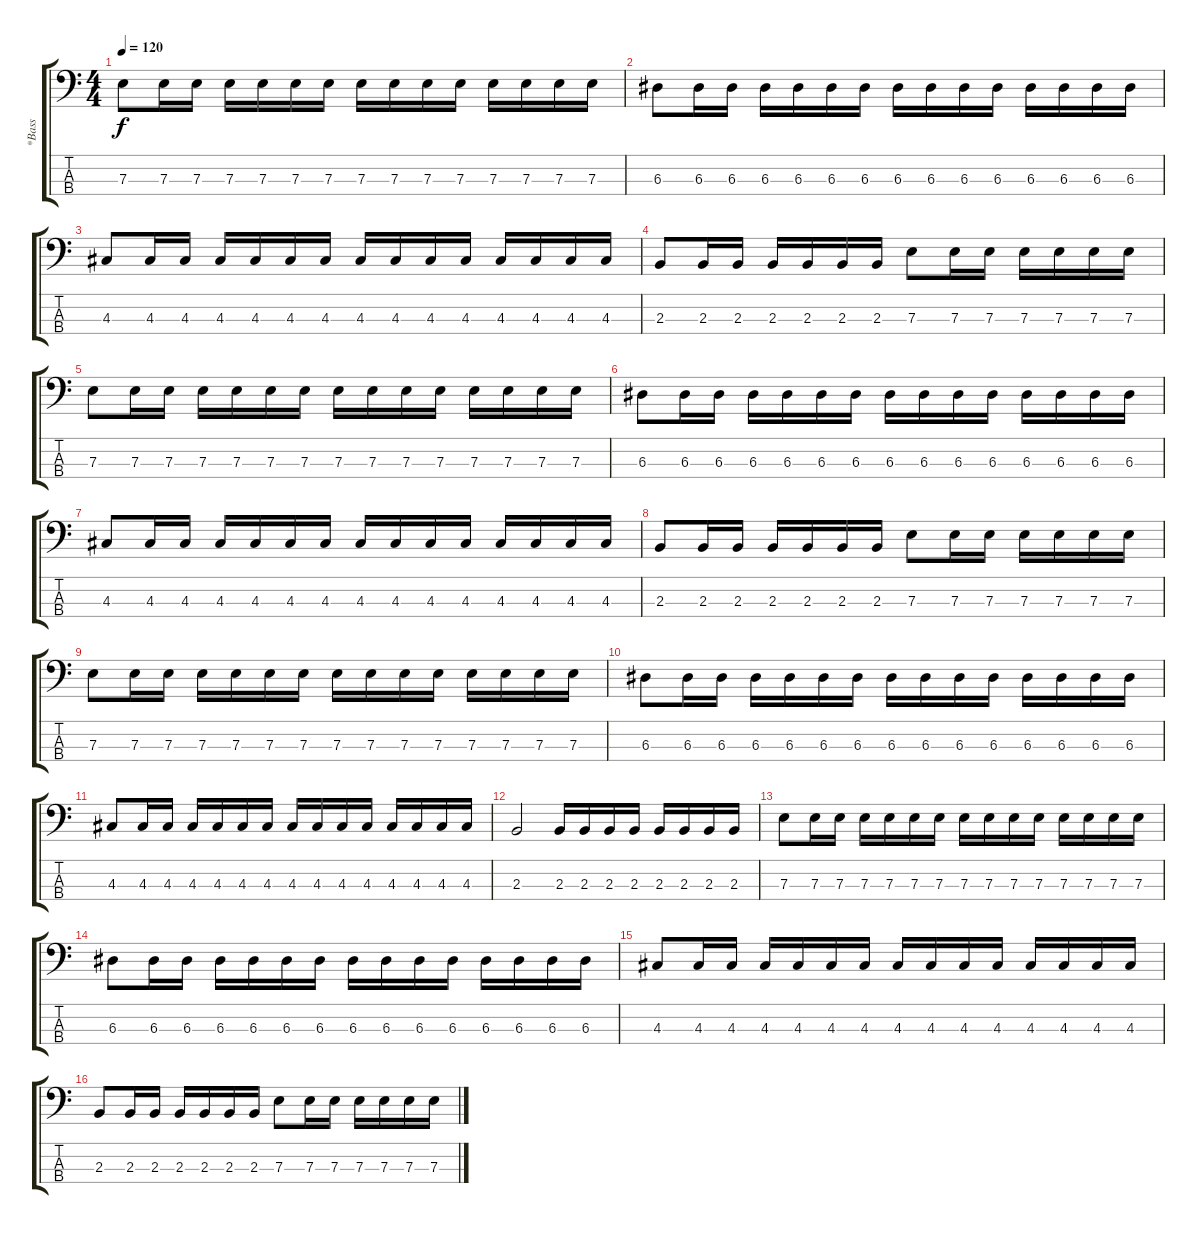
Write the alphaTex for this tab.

\track ("*Bass" "*Bass") {instrument electricbasspick}
\staff {score tabs}
\tuning (G2 D2 A1 E1) {hide}
\ts (4 4)
\tempo 120
\clef f4
\ks c
7.3.8{dy f} 7.3.16 7.3.16 7.3.16 7.3.16 7.3.16 7.3.16 7.3.16 7.3.16 7.3.16 7.3.16 7.3.16 7.3.16 7.3.16 7.3.16 |
6.3.8 6.3.16 6.3.16 6.3.16 6.3.16 6.3.16 6.3.16 6.3.16 6.3.16 6.3.16 6.3.16 6.3.16 6.3.16 6.3.16 6.3.16 |
4.3.8 4.3.16 4.3.16 4.3.16 4.3.16 4.3.16 4.3.16 4.3.16 4.3.16 4.3.16 4.3.16 4.3.16 4.3.16 4.3.16 4.3.16 |
2.3.8 2.3.16 2.3.16 2.3.16 2.3.16 2.3.16 2.3.16 7.3.8 7.3.16 7.3.16 7.3.16 7.3.16 7.3.16 7.3.16 |
7.3.8 7.3.16 7.3.16 7.3.16 7.3.16 7.3.16 7.3.16 7.3.16 7.3.16 7.3.16 7.3.16 7.3.16 7.3.16 7.3.16 7.3.16 |
6.3.8 6.3.16 6.3.16 6.3.16 6.3.16 6.3.16 6.3.16 6.3.16 6.3.16 6.3.16 6.3.16 6.3.16 6.3.16 6.3.16 6.3.16 |
4.3.8 4.3.16 4.3.16 4.3.16 4.3.16 4.3.16 4.3.16 4.3.16 4.3.16 4.3.16 4.3.16 4.3.16 4.3.16 4.3.16 4.3.16 |
2.3.8 2.3.16 2.3.16 2.3.16 2.3.16 2.3.16 2.3.16 7.3.8 7.3.16 7.3.16 7.3.16 7.3.16 7.3.16 7.3.16 |
7.3.8 7.3.16 7.3.16 7.3.16 7.3.16 7.3.16 7.3.16 7.3.16 7.3.16 7.3.16 7.3.16 7.3.16 7.3.16 7.3.16 7.3.16 |
6.3.8 6.3.16 6.3.16 6.3.16 6.3.16 6.3.16 6.3.16 6.3.16 6.3.16 6.3.16 6.3.16 6.3.16 6.3.16 6.3.16 6.3.16 |
4.3.8 4.3.16 4.3.16 4.3.16 4.3.16 4.3.16 4.3.16 4.3.16 4.3.16 4.3.16 4.3.16 4.3.16 4.3.16 4.3.16 4.3.16 |
2.3.2 2.3.16 2.3.16 2.3.16 2.3.16 2.3.16 2.3.16 2.3.16 2.3.16 |
7.3.8 7.3.16 7.3.16 7.3.16 7.3.16 7.3.16 7.3.16 7.3.16 7.3.16 7.3.16 7.3.16 7.3.16 7.3.16 7.3.16 7.3.16 |
6.3.8 6.3.16 6.3.16 6.3.16 6.3.16 6.3.16 6.3.16 6.3.16 6.3.16 6.3.16 6.3.16 6.3.16 6.3.16 6.3.16 6.3.16 |
4.3.8 4.3.16 4.3.16 4.3.16 4.3.16 4.3.16 4.3.16 4.3.16 4.3.16 4.3.16 4.3.16 4.3.16 4.3.16 4.3.16 4.3.16 |
2.3.8 2.3.16 2.3.16 2.3.16 2.3.16 2.3.16 2.3.16 7.3.8 7.3.16 7.3.16 7.3.16 7.3.16 7.3.16 7.3.16
